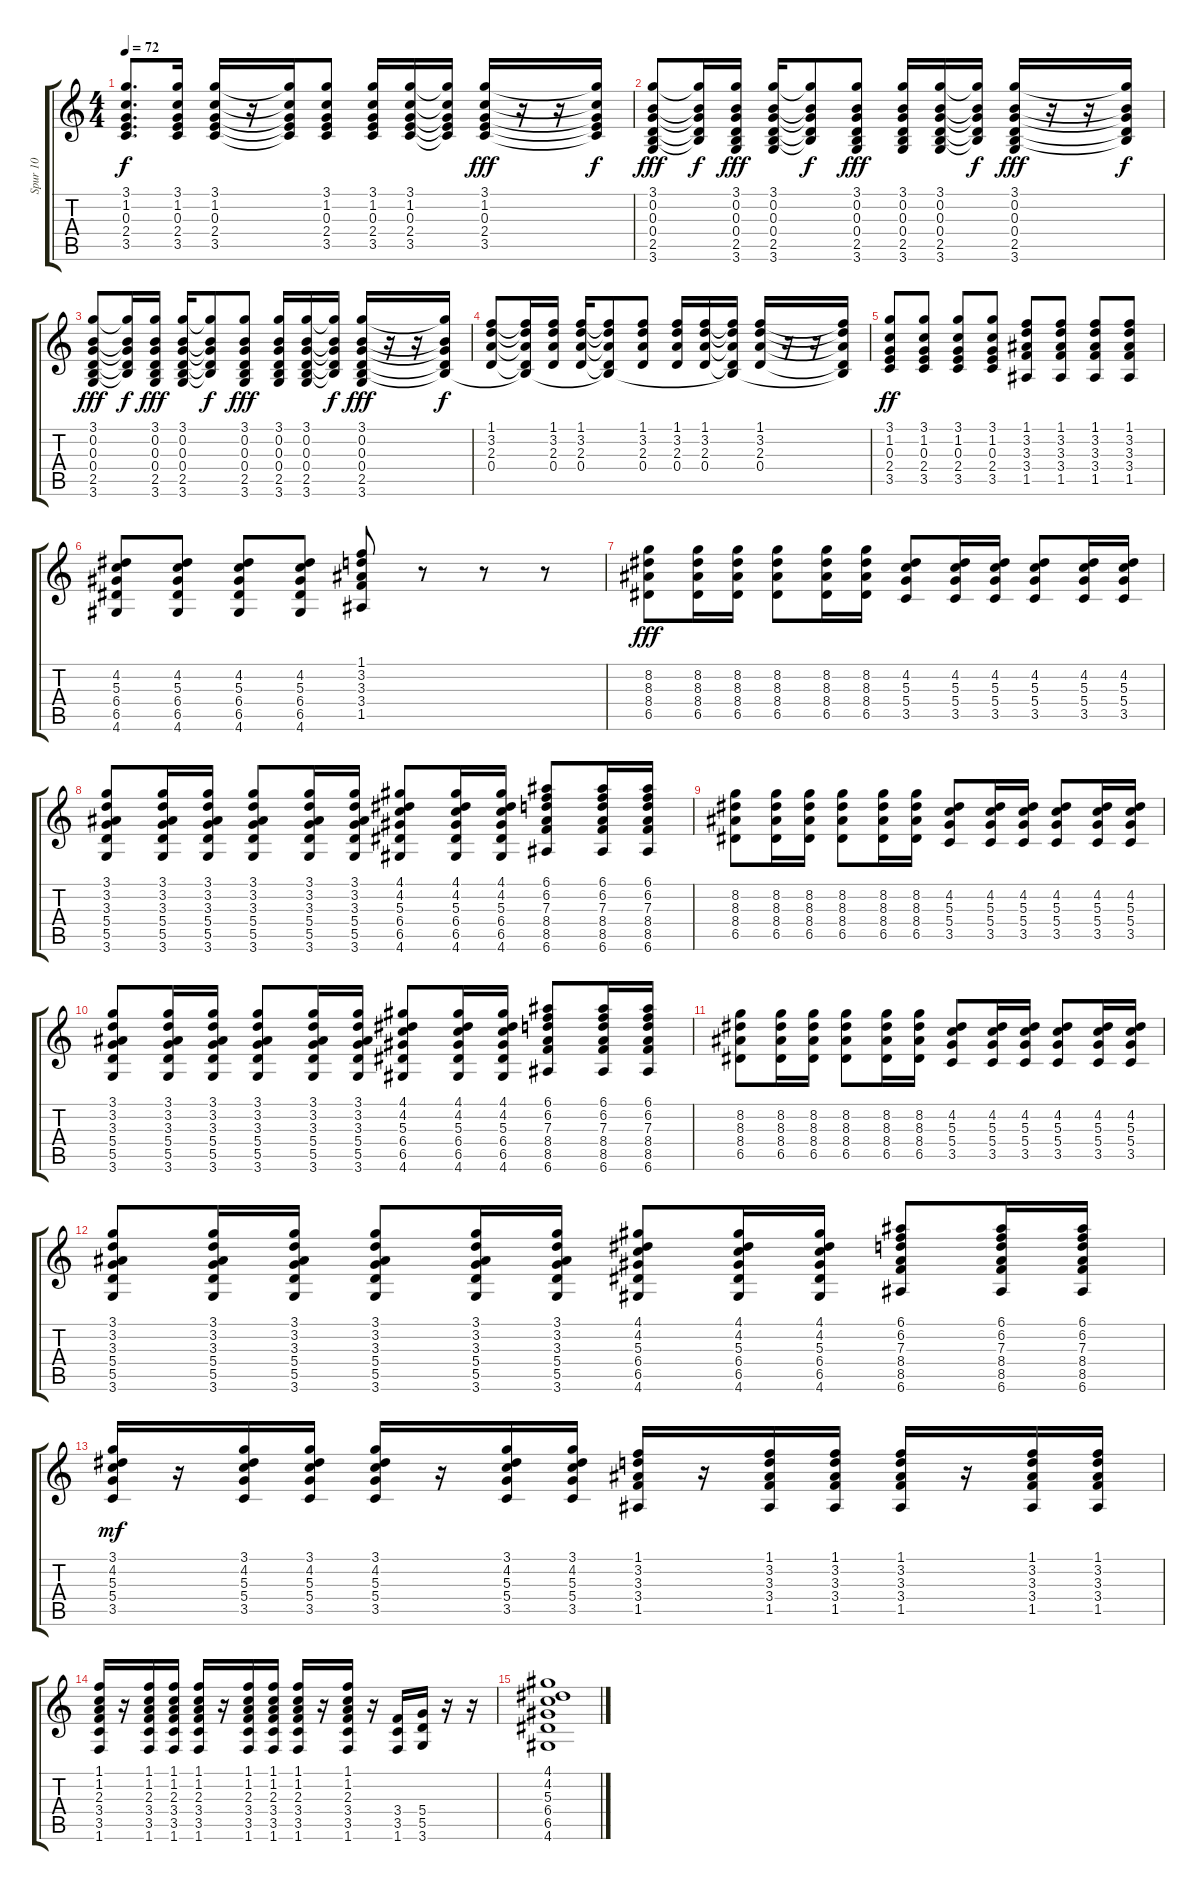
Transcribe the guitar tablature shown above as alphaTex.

\track ("Spur 10" "Spur 10") {instrument acousticguitarsteel}
\staff {score tabs}
\tuning (E4 B3 G3 D3 A2 E2) {hide}
\ts (4 4)
\tempo 72
\clef g2
\ks c
(3.1 1.2 0.3 2.4 3.5).8{d dy f} (3.1 1.2 0.3 2.4 3.5).16 (3.1 1.2 0.3 2.4 3.5).16 r.16 (3.1{t} 1.2{t} 0.3{t} 2.4{t} 3.5{t}).16 (3.1 1.2 0.3 2.4 3.5).8 (3.1 1.2 0.3 2.4 3.5).16 (3.1 1.2 0.3 2.4 3.5).16 (3.1{t} 1.2{t} 0.3{t} 2.4{t} 3.5{t}).16 (3.1 1.2 0.3 2.4 3.5).16{dy fff} r.16 r.16 (3.1{t} 1.2{t} 0.3{t} 2.4{t} 3.5{t}).16{dy f} |
(3.1 0.2 0.3 0.4 2.5 3.6).8{dy fff} (3.1{t} 0.2{t} 0.3{t} 0.4{t} 2.5{t}).16{dy f} (3.1 0.2 0.3 0.4 2.5 3.6).16{dy fff} (3.1 0.2 0.3 0.4 2.5 3.6).16 (3.1{t} 0.2{t} 0.3{t} 0.4{t} 2.5{t}).8{dy f} (3.1 0.2 0.3 0.4 2.5 3.6).8{dy fff} (3.1 0.2 0.3 0.4 2.5 3.6).16 (3.1 0.2 0.3 0.4 2.5 3.6).16 (3.1{t} 0.2{t} 0.3{t} 0.4{t} 2.5{t}).16{dy f} (3.1 0.2 0.3 0.4 2.5 3.6).16{dy fff} r.16 r.16 (3.1{t} 0.2{t} 0.3{t} 0.4{t} 2.5{t}).16{dy f} |
(3.1 0.2 0.3 0.4 2.5 3.6).8{dy fff} (3.1{t} 0.2{t} 0.3{t} 0.4{t} 2.5{t}).16{dy f} (3.1 0.2 0.3 0.4 2.5 3.6).16{dy fff} (3.1 0.2 0.3 0.4 2.5 3.6).16 (3.1{t} 0.2{t} 0.3{t} 0.4{t} 2.5{t}).8{dy f} (3.1 0.2 0.3 0.4 2.5 3.6).8{dy fff} (3.1 0.2 0.3 0.4 2.5 3.6).16 (3.1 0.2 0.3 0.4 2.5 3.6).16 (3.1{t} 0.2{t} 0.3{t} 0.4{t} 2.5{t}).16{dy f} (3.1 0.2 0.3 0.4 2.5 3.6).16{dy fff} r.16 r.16 (3.1{t} 0.2{t} 0.3{t} 0.4{t} 2.5{t}).16{dy f} |
(1.1 3.2 2.3 0.4).8 (1.1{t} 3.2{t} 2.3{t} 0.4{t} 2.5{t}).16 (1.1 3.2 2.3 0.4).16 (1.1 3.2 2.3 0.4).16 (1.1{t} 3.2{t} 2.3{t} 0.4{t} 2.5{t}).8 (1.1 3.2 2.3 0.4).8 (1.1 3.2 2.3 0.4).16 (1.1 3.2 2.3 0.4).16 (1.1{t} 3.2{t} 2.3{t} 0.4{t} 2.5{t}).16 (1.1 3.2 2.3 0.4).16 r.16 r.16 (1.1{t} 3.2{t} 2.3{t} 0.4{t} 2.5{t}).16 |
(3.1 1.2 0.3 2.4 3.5).8{dy ff} (3.1 1.2 0.3 2.4 3.5).8 (3.1 1.2 0.3 2.4 3.5).8 (3.1 1.2 0.3 2.4 3.5).8 (1.1 3.2 3.3 3.4 1.5).8 (1.1 3.2 3.3 3.4 1.5).8 (1.1 3.2 3.3 3.4 1.5).8 (1.1 3.2 3.3 3.4 1.5).8 |
(4.2 5.3 6.4 6.5 4.6).8 (4.2 5.3 6.4 6.5 4.6).8 (4.2 5.3 6.4 6.5 4.6).8 (4.2 5.3 6.4 6.5 4.6).8 (1.1 3.2 3.3 3.4 1.5).8 r.8 r.8 r.8 |
(8.2 8.3 8.4 6.5).8{dy fff} (8.2 8.3 8.4 6.5).16 (8.2 8.3 8.4 6.5).16 (8.2 8.3 8.4 6.5).8 (8.2 8.3 8.4 6.5).16 (8.2 8.3 8.4 6.5).16 (4.2 5.3 5.4 3.5).8 (4.2 5.3 5.4 3.5).16 (4.2 5.3 5.4 3.5).16 (4.2 5.3 5.4 3.5).8 (4.2 5.3 5.4 3.5).16 (4.2 5.3 5.4 3.5).16 |
(3.1 3.2 3.3 5.4 5.5 3.6).8 (3.1 3.2 3.3 5.4 5.5 3.6).16 (3.1 3.2 3.3 5.4 5.5 3.6).16 (3.1 3.2 3.3 5.4 5.5 3.6).8 (3.1 3.2 3.3 5.4 5.5 3.6).16 (3.1 3.2 3.3 5.4 5.5 3.6).16 (4.1 4.2 5.3 6.4 6.5 4.6).8 (4.1 4.2 5.3 6.4 6.5 4.6).16 (4.1 4.2 5.3 6.4 6.5 4.6).16 (6.1 6.2 7.3 8.4 8.5 6.6).8 (6.1 6.2 7.3 8.4 8.5 6.6).16 (6.1 6.2 7.3 8.4 8.5 6.6).16 |
(8.2 8.3 8.4 6.5).8 (8.2 8.3 8.4 6.5).16 (8.2 8.3 8.4 6.5).16 (8.2 8.3 8.4 6.5).8 (8.2 8.3 8.4 6.5).16 (8.2 8.3 8.4 6.5).16 (4.2 5.3 5.4 3.5).8 (4.2 5.3 5.4 3.5).16 (4.2 5.3 5.4 3.5).16 (4.2 5.3 5.4 3.5).8 (4.2 5.3 5.4 3.5).16 (4.2 5.3 5.4 3.5).16 |
(3.1 3.2 3.3 5.4 5.5 3.6).8 (3.1 3.2 3.3 5.4 5.5 3.6).16 (3.1 3.2 3.3 5.4 5.5 3.6).16 (3.1 3.2 3.3 5.4 5.5 3.6).8 (3.1 3.2 3.3 5.4 5.5 3.6).16 (3.1 3.2 3.3 5.4 5.5 3.6).16 (4.1 4.2 5.3 6.4 6.5 4.6).8 (4.1 4.2 5.3 6.4 6.5 4.6).16 (4.1 4.2 5.3 6.4 6.5 4.6).16 (6.1 6.2 7.3 8.4 8.5 6.6).8 (6.1 6.2 7.3 8.4 8.5 6.6).16 (6.1 6.2 7.3 8.4 8.5 6.6).16 |
(8.2 8.3 8.4 6.5).8 (8.2 8.3 8.4 6.5).16 (8.2 8.3 8.4 6.5).16 (8.2 8.3 8.4 6.5).8 (8.2 8.3 8.4 6.5).16 (8.2 8.3 8.4 6.5).16 (4.2 5.3 5.4 3.5).8 (4.2 5.3 5.4 3.5).16 (4.2 5.3 5.4 3.5).16 (4.2 5.3 5.4 3.5).8 (4.2 5.3 5.4 3.5).16 (4.2 5.3 5.4 3.5).16 |
(3.1 3.2 3.3 5.4 5.5 3.6).8 (3.1 3.2 3.3 5.4 5.5 3.6).16 (3.1 3.2 3.3 5.4 5.5 3.6).16 (3.1 3.2 3.3 5.4 5.5 3.6).8 (3.1 3.2 3.3 5.4 5.5 3.6).16 (3.1 3.2 3.3 5.4 5.5 3.6).16 (4.1 4.2 5.3 6.4 6.5 4.6).8 (4.1 4.2 5.3 6.4 6.5 4.6).16 (4.1 4.2 5.3 6.4 6.5 4.6).16 (6.1 6.2 7.3 8.4 8.5 6.6).8 (6.1 6.2 7.3 8.4 8.5 6.6).16 (6.1 6.2 7.3 8.4 8.5 6.6).16 |
(3.1 4.2 5.3 5.4 3.5).16{dy mf} r.16 (3.1 4.2 5.3 5.4 3.5).16 (3.1 4.2 5.3 5.4 3.5).16 (3.1 4.2 5.3 5.4 3.5).16 r.16 (3.1 4.2 5.3 5.4 3.5).16 (3.1 4.2 5.3 5.4 3.5).16 (1.1 3.2 3.3 3.4 1.5).16 r.16 (1.1 3.2 3.3 3.4 1.5).16 (1.1 3.2 3.3 3.4 1.5).16 (1.1 3.2 3.3 3.4 1.5).16 r.16 (1.1 3.2 3.3 3.4 1.5).16 (1.1 3.2 3.3 3.4 1.5).16 |
(1.1 1.2 2.3 3.4 3.5 1.6).16 r.16 (1.1 1.2 2.3 3.4 3.5 1.6).16 (1.1 1.2 2.3 3.4 3.5 1.6).16 (1.1 1.2 2.3 3.4 3.5 1.6).16 r.16 (1.1 1.2 2.3 3.4 3.5 1.6).16 (1.1 1.2 2.3 3.4 3.5 1.6).16 (1.1 1.2 2.3 3.4 3.5 1.6).16 r.16 (1.1 1.2 2.3 3.4 3.5 1.6).16 r.16 (3.4 3.5 1.6).16 (5.4 5.5 3.6).16 r.16 r.16 |
(4.1 4.2 5.3 6.4 6.5 4.6).1
